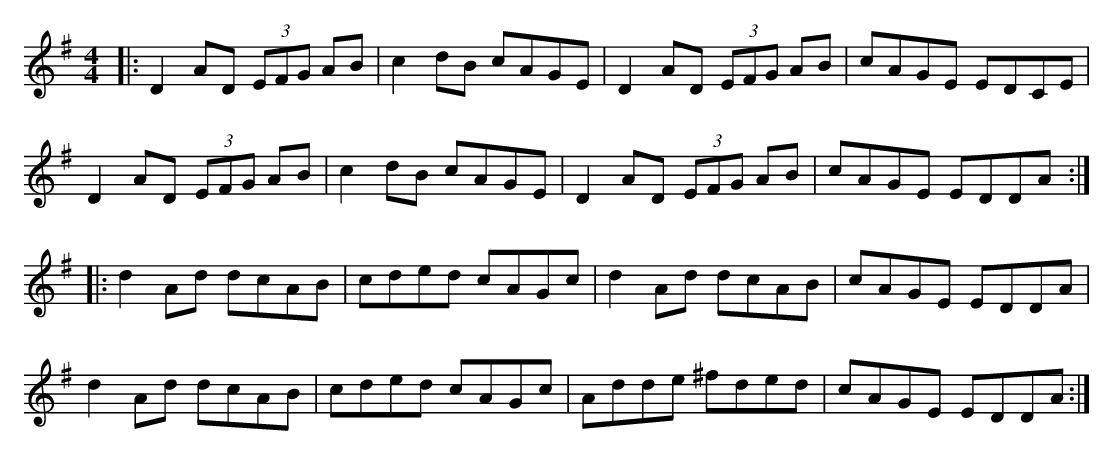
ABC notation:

X:1
M:4/4
K:Dmix
|:D2 AD (3EFG AB|c2 dB cAGE|D2 AD (3EFG AB|cAGE EDCE|
D2 AD (3EFG AB|c2 dB cAGE|D2 AD (3EFG AB|cAGE EDDA:|
|:d2 Ad dcAB|cded cAGc|d2 Ad dcAB|cAGE EDDA|
d2 Ad dcAB|cded cAGc|Adde ^fded|cAGE EDDA:|
